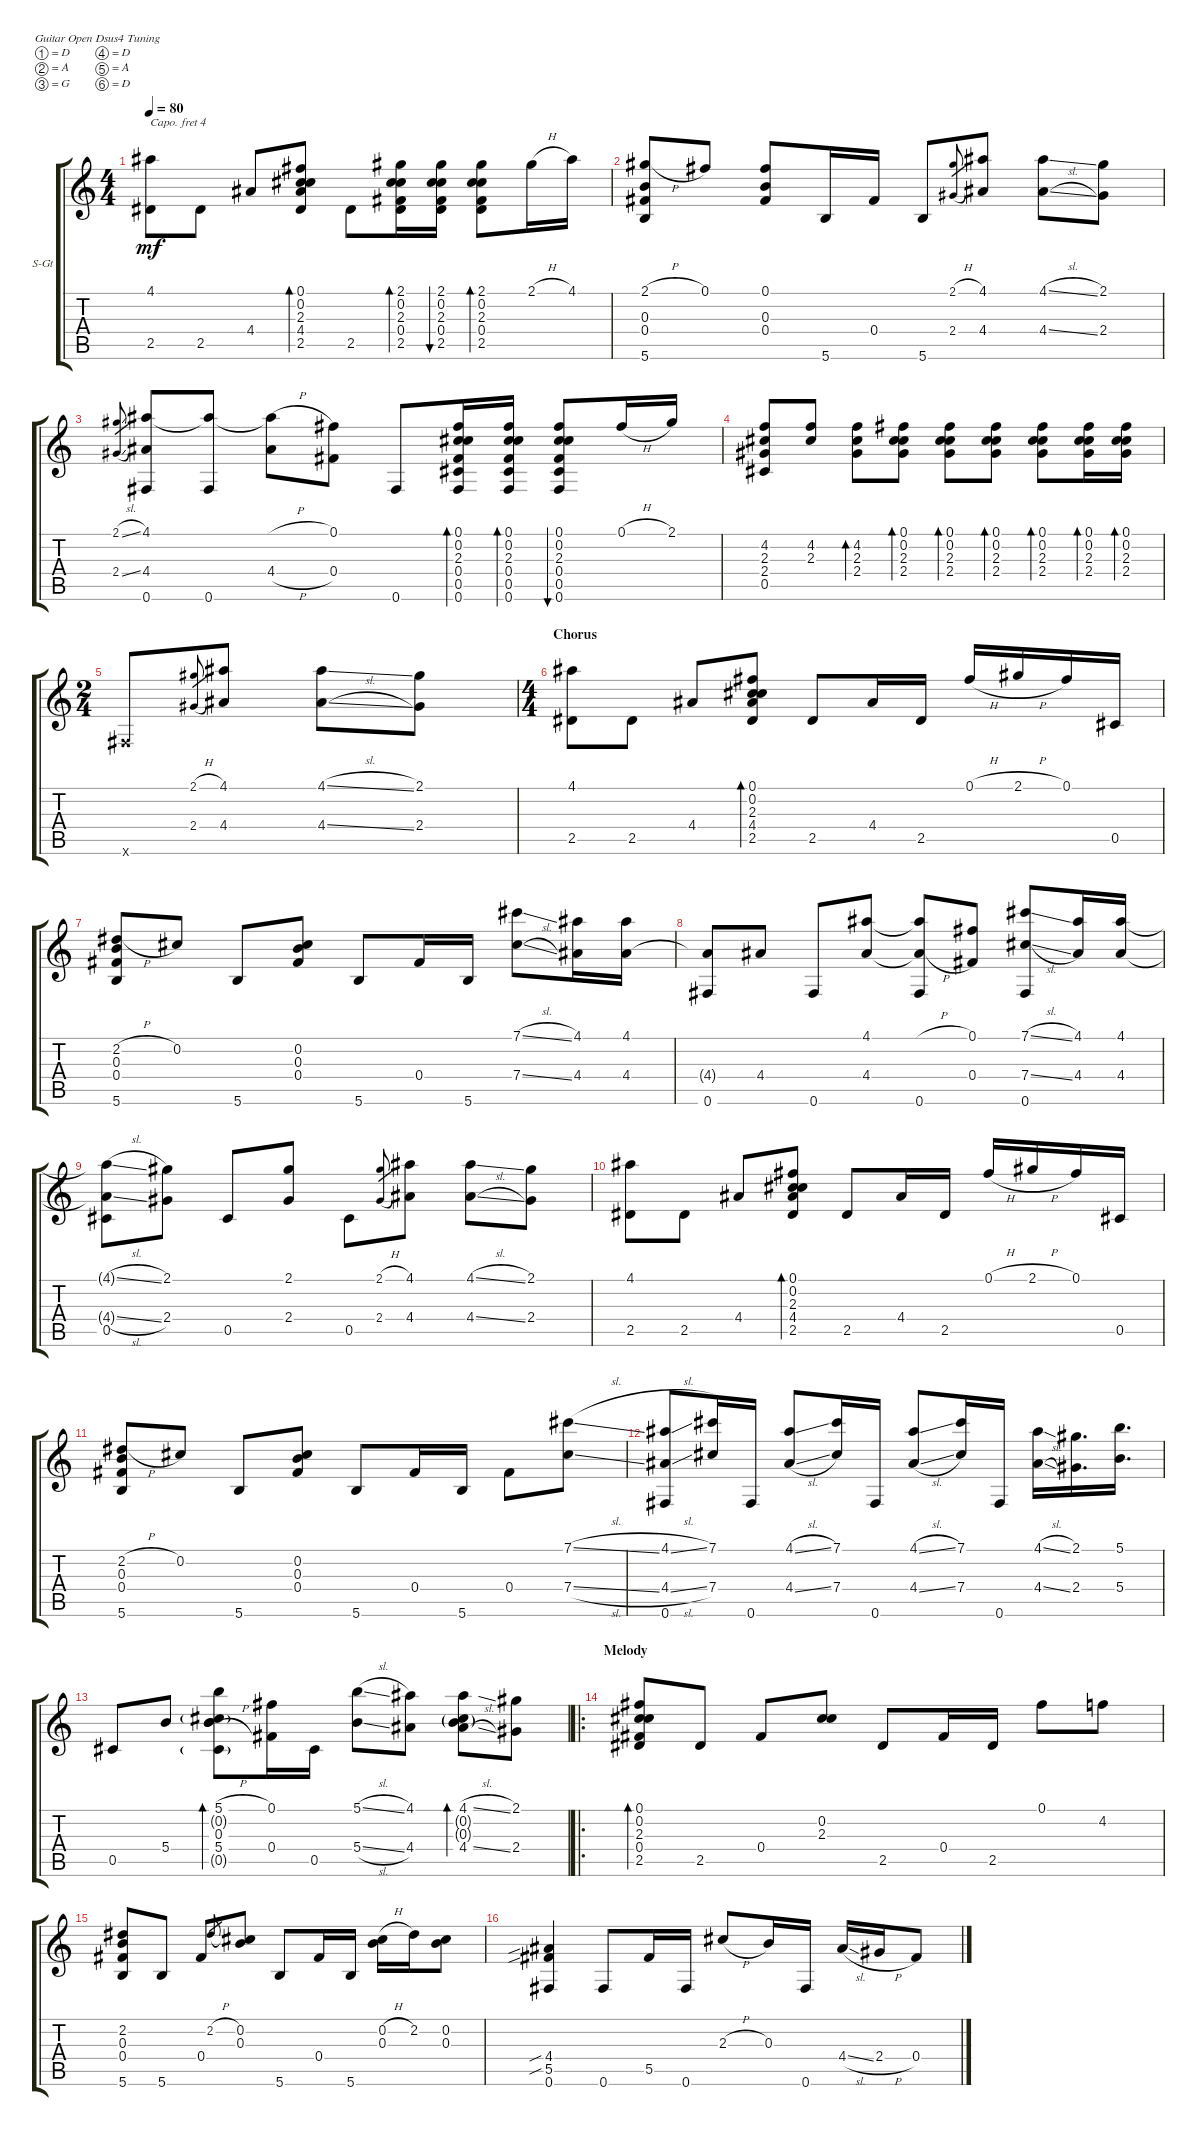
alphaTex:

\defaultSystemsLayout 4
\bracketExtendMode groupsimilarinstruments
\firstSystemTrackNameOrientation horizontal
\otherSystemsTrackNameOrientation horizontal
\track ("Steel Guitar" "S-Gt") {instrument acousticguitarsteel}
\staff {score tabs}
\capo 4
\tuning (D4 A3 G3 D3 A2 D2)
\ts (4 4)
\tempo 80
\clef g2
\ks c
(4.1 2.5).8{dy mf} 2.5.8 4.4.8 (2.5 4.4 2.3 0.2 0.1).8{bd 72} 2.5.8 (2.5 2.3 2.1 0.2 0.4).16{bd 72} (2.5 2.3 2.1 0.2 0.4).16{bu 72} (2.5 2.3 2.1 0.2 0.4).8{bd 72} 2.1{h}.16 4.1.16 |
(2.1{h} 0.3 0.4 5.6).8 0.1.8 (0.1 0.3 0.4).8 5.6.16 0.4.16 5.6.8 (2.1{h} 2.4{h}).8{gr} (4.4 4.1).8 (4.1{sl} 4.4{sl}).8 (2.4 2.1).8 |
(2.1{sl} 2.4{sl}).8{gr} (4.4 4.1 0.6).8 (0.6 4.1{t}).8 (4.4{h} 4.1{h t}).8 (0.1 0.4).8 0.6.8 (0.1 0.2 2.3 0.4 0.5 0.6).16{bd 72} (0.1 0.2 2.3 0.4 0.5 0.6).16{bd 72} (0.1 0.2 2.3 0.4 0.5 0.6).8{bu 72} 0.1{h}.16 2.1.16 |
(4.2 2.3 2.4 0.5).8 (4.2 2.3).8 (4.2 2.3 2.4).8{bd 72} (0.1 0.2 2.3 2.4).8{bd 72} (0.1 0.2 2.3 2.4).8{bd 72} (0.1 0.2 2.3 2.4).8{bd 72} (0.1 0.2 2.3 2.4).8{bd 72} (0.1 0.2 2.3 2.4).16{bd 72} (0.1 0.2 2.3 2.4).16{bd 72} |
\ts (2 4)
0.6{x}.8 (2.1{h} 2.4{h}).8{gr} (4.4 4.1).8 (4.1{sl} 4.4{sl}).8 (2.4 2.1).8 |
\ts (4 4)
\section ("" "Chorus")
(4.1 2.5).8 2.5.8 4.4.8 (2.5 4.4 2.3 0.2 0.1).8{bd 72} 2.5.8 4.4.16 2.5.16 0.1{h}.16 2.1{h}.16 0.1.16 0.5.16 |
(5.6 2.2{h} 0.3 0.4).8 0.2.8 5.6.8 (0.2 0.4 0.3).8 5.6.8 0.4.16 5.6.16 (7.1{sl} 7.4{sl}).8 (4.1 4.4).16 (4.1 4.4).16 |
(0.6 4.4{t}).8 4.4.8 0.6.8 (4.1 4.4).8 (0.6 4.1{h t} 4.4{h t}).8 (0.1 0.4).8 (7.1{sl} 7.4{sl} 0.6).8 (4.4 4.1).16 (4.1 4.4).16 |
(0.5 4.4{sl t} 4.1{sl t}).8 (2.1 2.4).8 0.5.8 (2.4 2.1).8 0.5.8 (2.1{h} 2.4{h}).8{gr} (4.4 4.1).8 (4.1{sl} 4.4{sl}).8 (2.4 2.1).8 |
(4.1 2.5).8 2.5.8 4.4.8 (2.5 4.4 2.3 0.2 0.1).8{bd 72} 2.5.8 4.4.16 2.5.16 0.1{h}.16 2.1{h}.16 0.1.16 0.5.16 |
(5.6 2.2{h} 0.3 0.4).8 0.2.8 5.6.8 (0.2 0.4 0.3).8 5.6.8 0.4.16 5.6.16 0.4.8 (7.4{sl} 7.1{sl}).8 |
(4.1{sl} 4.4{sl} 0.6).8 (7.4 7.1).16 0.6.16 (4.1{sl} 4.4{sl}).8 (7.4 7.1).16 0.6.16 (4.1{sl} 4.4{sl}).8 (7.4 7.1).16 0.6.16 (4.1{sl} 4.4{sl}).16 (2.4 2.1).16{d} (5.1 5.4).16{d} |
0.5.8 5.4.8 (5.1{h} 5.4{h} 0.2{g} 0.3 0.5{g}).8{bd 72} (0.1 0.4).16 0.5.16 (5.4{sl} 5.1{sl}).8 (4.1 4.4).8 (4.1{sl} 4.4{sl} 0.2{g} 0.3{g}).8{bd 72} (2.1 2.4).8 |
\ro
\section ("" "Melody")
(2.5 2.3 0.4 0.2 0.1).8{bd 72} 2.5.8 0.4.8 (2.3 0.2).8 2.5.8 0.4.16 2.5.16 0.1.8 4.2.8 |
(2.2 0.3 0.4 5.6).8 5.6.8 0.4.8 2.2{h}.8{gr} (0.2 0.3).8 5.6.8 0.4.16 5.6.16 (0.2{h} 0.3).16 2.2.16 (0.2 0.3).8 |
(4.4{sib} 5.5{sib} 0.6).4 0.6.8 5.5.16 0.6.16 2.3{h}.8 0.3.16 0.6.16 4.4{sl}.16 2.4{h}.16 0.4.8
